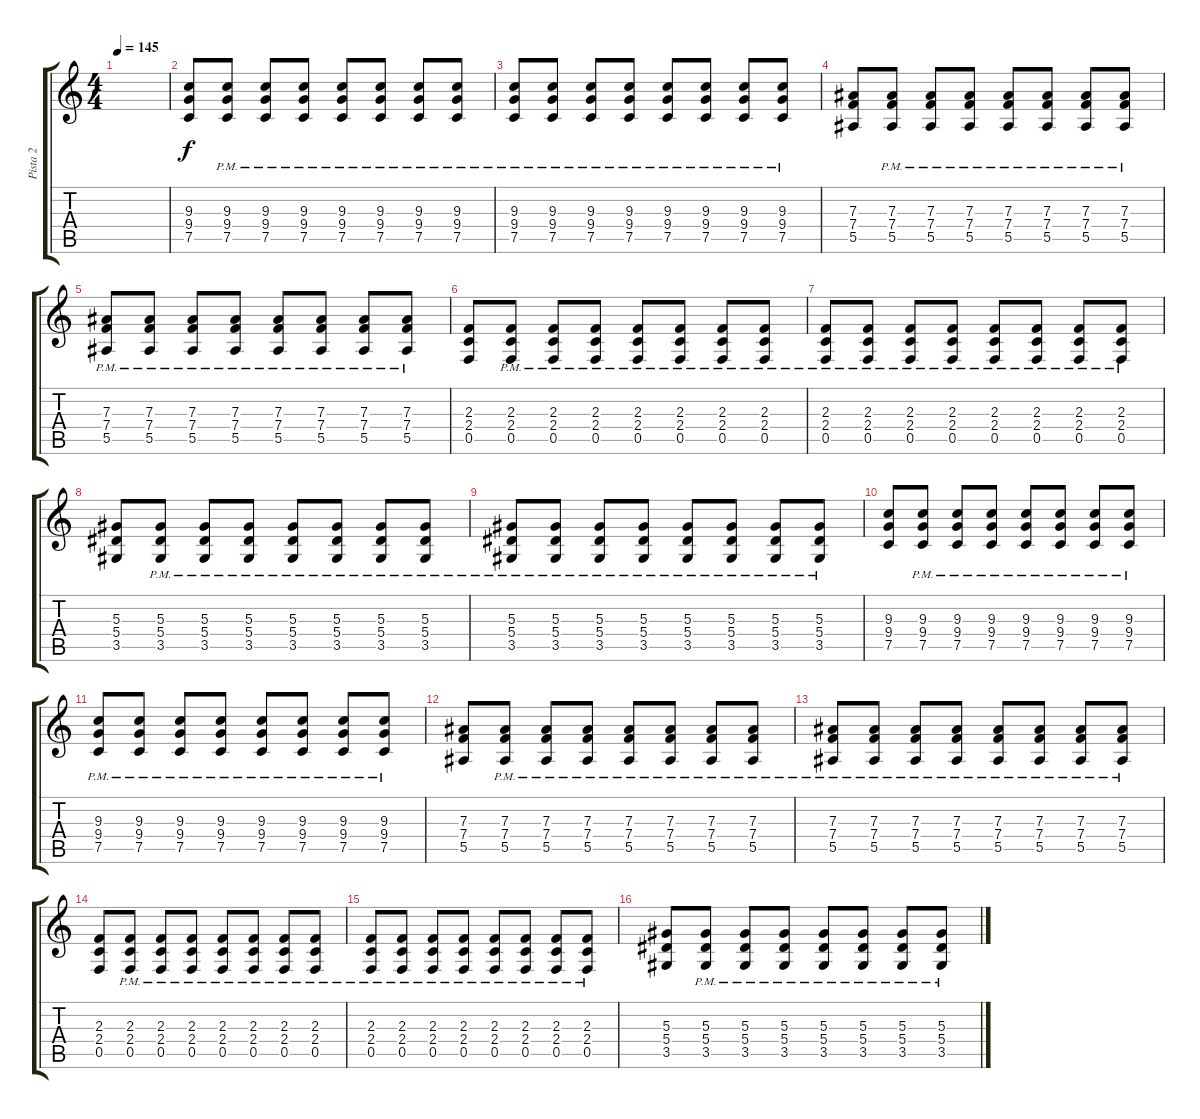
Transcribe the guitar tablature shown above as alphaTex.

\track ("Pista 2" "Pista 2") {instrument distortionguitar}
\staff {score tabs}
\tuning (C4 G3 Eb3 Bb2 F2 C2) {hide}
\ts (4 4)
\tempo 145
\clef g2
\ks c
|
(9.3 9.4 7.5).8{volume 10} (9.3{pm} 9.4{pm} 7.5{pm}).8 (9.3{pm} 9.4{pm} 7.5{pm}).8 (9.3{pm} 9.4{pm} 7.5{pm}).8 (9.3{pm} 9.4{pm} 7.5{pm}).8 (9.3{pm} 9.4{pm} 7.5{pm}).8 (9.3{pm} 9.4{pm} 7.5{pm}).8 (9.3{pm} 9.4{pm} 7.5{pm}).8 |
(9.3{pm} 9.4{pm} 7.5{pm}).8 (9.3{pm} 9.4{pm} 7.5{pm}).8 (9.3{pm} 9.4{pm} 7.5{pm}).8 (9.3{pm} 9.4{pm} 7.5{pm}).8 (9.3{pm} 9.4{pm} 7.5{pm}).8 (9.3{pm} 9.4{pm} 7.5{pm}).8 (9.3{pm} 9.4{pm} 7.5{pm}).8 (9.3{pm} 9.4{pm} 7.5{pm}).8 |
(7.3 7.4 5.5).8 (7.3{pm} 7.4{pm} 5.5{pm}).8 (7.3{pm} 7.4{pm} 5.5{pm}).8 (7.3{pm} 7.4{pm} 5.5{pm}).8 (7.3{pm} 7.4{pm} 5.5{pm}).8 (7.3{pm} 7.4{pm} 5.5{pm}).8 (7.3{pm} 7.4{pm} 5.5{pm}).8 (7.3{pm} 7.4{pm} 5.5{pm}).8 |
(7.3{pm} 7.4{pm} 5.5{pm}).8 (7.3{pm} 7.4{pm} 5.5{pm}).8 (7.3{pm} 7.4{pm} 5.5{pm}).8 (7.3{pm} 7.4{pm} 5.5{pm}).8 (7.3{pm} 7.4{pm} 5.5{pm}).8 (7.3{pm} 7.4{pm} 5.5{pm}).8 (7.3{pm} 7.4{pm} 5.5{pm}).8 (7.3{pm} 7.4{pm} 5.5{pm}).8 |
(2.3 2.4 0.5).8 (2.3{pm} 2.4{pm} 0.5{pm}).8 (2.3{pm} 2.4{pm} 0.5{pm}).8 (2.3{pm} 2.4{pm} 0.5{pm}).8 (2.3{pm} 2.4{pm} 0.5{pm}).8 (2.3{pm} 2.4{pm} 0.5{pm}).8 (2.3{pm} 2.4{pm} 0.5{pm}).8 (2.3{pm} 2.4{pm} 0.5{pm}).8 |
(2.3{pm} 2.4{pm} 0.5{pm}).8 (2.3{pm} 2.4{pm} 0.5{pm}).8 (2.3{pm} 2.4{pm} 0.5{pm}).8 (2.3{pm} 2.4{pm} 0.5{pm}).8 (2.3{pm} 2.4{pm} 0.5{pm}).8 (2.3{pm} 2.4{pm} 0.5{pm}).8 (2.3{pm} 2.4{pm} 0.5{pm}).8 (2.3{pm} 2.4{pm} 0.5{pm}).8 |
(5.3 5.4 3.5).8 (5.3{pm} 5.4{pm} 3.5{pm}).8 (5.3{pm} 5.4{pm} 3.5{pm}).8 (5.3{pm} 5.4{pm} 3.5{pm}).8 (5.3{pm} 5.4{pm} 3.5{pm}).8 (5.3{pm} 5.4{pm} 3.5{pm}).8 (5.3{pm} 5.4{pm} 3.5{pm}).8 (5.3{pm} 5.4{pm} 3.5{pm}).8 |
(5.3{pm} 5.4{pm} 3.5{pm}).8 (5.3{pm} 5.4{pm} 3.5{pm}).8 (5.3{pm} 5.4{pm} 3.5{pm}).8 (5.3{pm} 5.4{pm} 3.5{pm}).8 (5.3{pm} 5.4{pm} 3.5{pm}).8 (5.3{pm} 5.4{pm} 3.5{pm}).8 (5.3{pm} 5.4{pm} 3.5{pm}).8 (5.3{pm} 5.4{pm} 3.5{pm}).8 |
(9.3 9.4 7.5).8 (9.3{pm} 9.4{pm} 7.5{pm}).8 (9.3{pm} 9.4{pm} 7.5{pm}).8 (9.3{pm} 9.4{pm} 7.5{pm}).8 (9.3{pm} 9.4{pm} 7.5{pm}).8 (9.3{pm} 9.4{pm} 7.5{pm}).8 (9.3{pm} 9.4{pm} 7.5{pm}).8 (9.3{pm} 9.4{pm} 7.5{pm}).8 |
(9.3{pm} 9.4{pm} 7.5{pm}).8 (9.3{pm} 9.4{pm} 7.5{pm}).8 (9.3{pm} 9.4{pm} 7.5{pm}).8 (9.3{pm} 9.4{pm} 7.5{pm}).8 (9.3{pm} 9.4{pm} 7.5{pm}).8 (9.3{pm} 9.4{pm} 7.5{pm}).8 (9.3{pm} 9.4{pm} 7.5{pm}).8 (9.3{pm} 9.4{pm} 7.5{pm}).8 |
(7.3 7.4 5.5).8 (7.3{pm} 7.4{pm} 5.5{pm}).8 (7.3{pm} 7.4{pm} 5.5{pm}).8 (7.3{pm} 7.4{pm} 5.5{pm}).8 (7.3{pm} 7.4{pm} 5.5{pm}).8 (7.3{pm} 7.4{pm} 5.5{pm}).8 (7.3{pm} 7.4{pm} 5.5{pm}).8 (7.3{pm} 7.4{pm} 5.5{pm}).8 |
(7.3{pm} 7.4{pm} 5.5{pm}).8 (7.3{pm} 7.4{pm} 5.5{pm}).8 (7.3{pm} 7.4{pm} 5.5{pm}).8 (7.3{pm} 7.4{pm} 5.5{pm}).8 (7.3{pm} 7.4{pm} 5.5{pm}).8 (7.3{pm} 7.4{pm} 5.5{pm}).8 (7.3{pm} 7.4{pm} 5.5{pm}).8 (7.3{pm} 7.4{pm} 5.5{pm}).8 |
(2.3 2.4 0.5).8 (2.3{pm} 2.4{pm} 0.5{pm}).8 (2.3{pm} 2.4{pm} 0.5{pm}).8 (2.3{pm} 2.4{pm} 0.5{pm}).8 (2.3{pm} 2.4{pm} 0.5{pm}).8 (2.3{pm} 2.4{pm} 0.5{pm}).8 (2.3{pm} 2.4{pm} 0.5{pm}).8 (2.3{pm} 2.4{pm} 0.5{pm}).8 |
(2.3{pm} 2.4{pm} 0.5{pm}).8 (2.3{pm} 2.4{pm} 0.5{pm}).8 (2.3{pm} 2.4{pm} 0.5{pm}).8 (2.3{pm} 2.4{pm} 0.5{pm}).8 (2.3{pm} 2.4{pm} 0.5{pm}).8 (2.3{pm} 2.4{pm} 0.5{pm}).8 (2.3{pm} 2.4{pm} 0.5{pm}).8 (2.3{pm} 2.4{pm} 0.5{pm}).8 |
(5.3 5.4 3.5).8 (5.3{pm} 5.4{pm} 3.5{pm}).8 (5.3{pm} 5.4{pm} 3.5{pm}).8 (5.3{pm} 5.4{pm} 3.5{pm}).8 (5.3{pm} 5.4{pm} 3.5{pm}).8 (5.3{pm} 5.4{pm} 3.5{pm}).8 (5.3{pm} 5.4{pm} 3.5{pm}).8 (5.3{pm} 5.4{pm} 3.5{pm}).8
